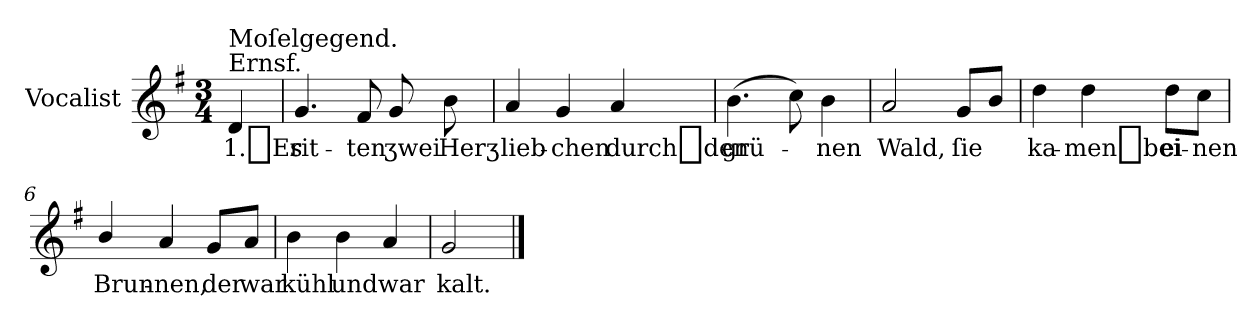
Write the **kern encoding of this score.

**kern	**text
*part1	*part1
*staff1	*staff1
*I"Vocalist	*
*k[f#]	*
*G:	*
*M3/4	*
=	=
!LO:TX:a:t=Ernsf.	!
!LO:TX:a:t=Moſelgegend.	!
4d	1._Es
=1	=1
4.g	rit-
8f#	-ten
8g	ʒwei
8b	Herʒ-
=2	=2
4a	-lieb-
4g	-chen
4a	durch_den
=3	=3
(4.b	grü-
8cc)	.
4b	-nen
=4	=4
2a	Wald,
8gL	ſie
8bJ	.
=5	=5
4dd	ka-
4dd	-men_bei
8ddL	ei-
8ccJ	-nen
=6	=6
4b/	Brun-
4a	-nen,
8gL	der
8aJ	war
=7	=7
4b	kühl
4b	und
4a	war
=8	=8
2g	kalt.
==	==
*-	*-
